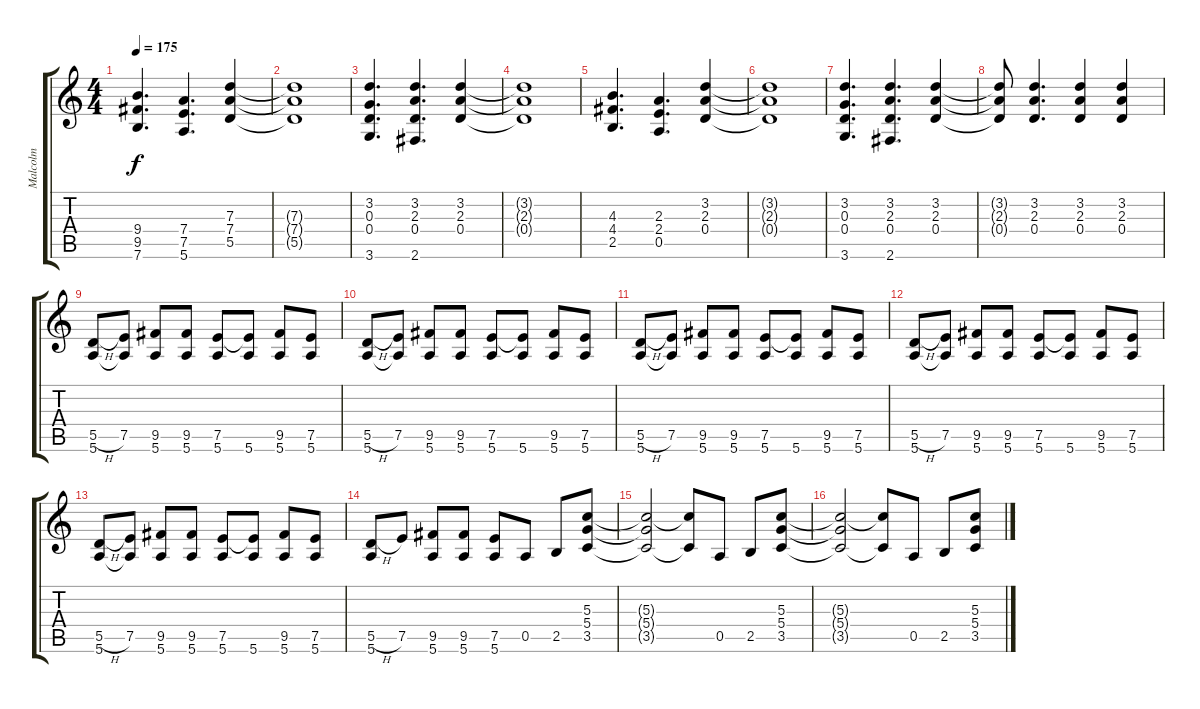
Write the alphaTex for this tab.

\track ("Malcolm" "Malcolm") {instrument overdrivenguitar}
\staff {score tabs}
\tuning (E4 B3 G3 D3 A2 E2) {hide}
\ts (4 4)
\tempo 175
\clef g2
\ks c
(9.4 9.5 7.6).4{d dy f} (7.4 7.5 5.6).4{d} (7.3 7.4 5.5).4 |
(7.3{t} 7.4{t} 5.5{t}).1 |
(3.2 0.3 0.4 3.6).4{d} (3.2 2.3 0.4 2.6).4{d} (3.2 2.3 0.4).4 |
(3.2{t} 2.3{t} 0.4{t}).1 |
(4.3 4.4 2.5).4{d} (2.3 2.4 0.5).4{d} (3.2 2.3 0.4).4 |
(3.2{t} 2.3{t} 0.4{t}).1 |
(3.2 0.3 0.4 3.6).4{d} (3.2 2.3 0.4 2.6).4{d} (3.2 2.3 0.4).4 |
(3.2{t} 2.3{t} 0.4{t}).8 (3.2 2.3 0.4).4{d} (3.2 2.3 0.4).4 (3.2 2.3 0.4).4 |
(5.5{h} 5.6).8 (7.5 5.6{t}).8 (9.5 5.6).8 (9.5 5.6).8 (7.5 5.6).8 (7.5{t} 5.6).8 (9.5 5.6).8 (7.5 5.6).8 |
(5.5{h} 5.6).8 (7.5 5.6{t}).8 (9.5 5.6).8 (9.5 5.6).8 (7.5 5.6).8 (7.5{t} 5.6).8 (9.5 5.6).8 (7.5 5.6).8 |
(5.5{h} 5.6).8 (7.5 5.6{t}).8 (9.5 5.6).8 (9.5 5.6).8 (7.5 5.6).8 (7.5{t} 5.6).8 (9.5 5.6).8 (7.5 5.6).8 |
(5.5{h} 5.6).8 (7.5 5.6{t}).8 (9.5 5.6).8 (9.5 5.6).8 (7.5 5.6).8 (7.5{t} 5.6).8 (9.5 5.6).8 (7.5 5.6).8 |
(5.5{h} 5.6).8 (7.5 5.6{t}).8 (9.5 5.6).8 (9.5 5.6).8 (7.5 5.6).8 (7.5{t} 5.6).8 (9.5 5.6).8 (7.5 5.6).8 |
(5.5{h} 5.6).8 7.5.8 (9.5 5.6).8 (9.5 5.6).8 (7.5 5.6).8 0.5.8 2.5.8 (5.3 5.4 3.5).8 |
(5.3{t} 5.4{t} 3.5{t}).2 (5.3{t} 3.5{t}).8 0.5.8 2.5.8 (5.3 5.4 3.5).8 |
(5.3{t} 5.4{t} 3.5{t}).2 (5.3{t} 3.5{t}).8 0.5.8 2.5.8 (5.3 5.4 3.5).8
